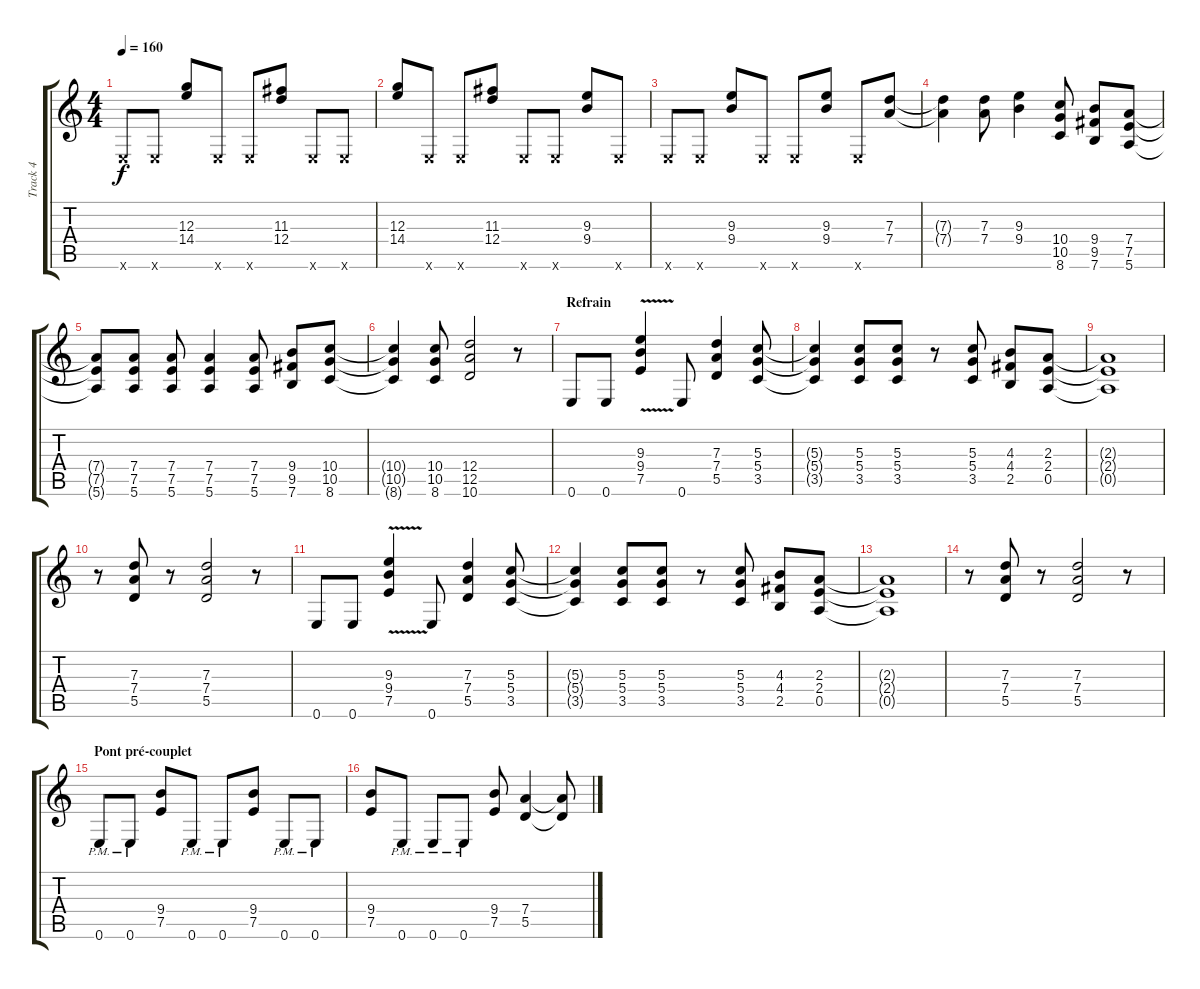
\track ("Track 4" "Track 4") {instrument distortionguitar}
\staff {score tabs}
\tuning (E4 B3 G3 D3 A2 E2) {hide}
\ts (4 4)
\tempo 160
\clef g2
\ks c
0.6{x}.8{dy f} 0.6{x}.8 (12.3 14.4).8 0.6{x}.8 0.6{x}.8 (11.3 12.4).8 0.6{x}.8 0.6{x}.8 |
(12.3 14.4).8 0.6{x}.8 0.6{x}.8 (11.3 12.4).8 0.6{x}.8 0.6{x}.8 (9.3 9.4).8 0.6{x}.8 |
0.6{x}.8 0.6{x}.8 (9.3 9.4).8 0.6{x}.8 0.6{x}.8 (9.3 9.4).8 0.6{x}.8 (7.3 7.4).8 |
(7.3{t} 7.4{t}).4 (7.3 7.4).8 (9.3 9.4).4 (10.4 10.5 8.6).8 (9.4 9.5 7.6).8 (7.4 7.5 5.6).8 |
(7.4{t} 7.5{t} 5.6{t}).8 (7.4 7.5 5.6).8 (7.4 7.5 5.6).8 (7.4 7.5 5.6).4 (7.4 7.5 5.6).8 (9.4 9.5 7.6).8 (10.4 10.5 8.6).8 |
(10.4{t} 10.5{t} 8.6{t}).4 (10.4 10.5 8.6).8 (12.4 12.5 10.6).2 r.8 |
\section ("" "Refrain")
0.6.8 0.6.8 (9.3{v} 9.4{v} 7.5{v}).4 0.6.8 (7.3 7.4 5.5).4 (5.3 5.4 3.5).8 |
(5.3{t} 5.4{t} 3.5{t}).4 (5.3 5.4 3.5).8 (5.3 5.4 3.5).8 r.8 (5.3 5.4 3.5).8 (4.3 4.4 2.5).8 (2.3 2.4 0.5).8 |
(2.3{t} 2.4{t} 0.5{t}).1 |
r.8 (7.3 7.4 5.5).8 r.8 (7.3 7.4 5.5).2 r.8 |
0.6.8 0.6.8 (9.3{v} 9.4{v} 7.5{v}).4 0.6.8 (7.3 7.4 5.5).4 (5.3 5.4 3.5).8 |
(5.3{t} 5.4{t} 3.5{t}).4 (5.3 5.4 3.5).8 (5.3 5.4 3.5).8 r.8 (5.3 5.4 3.5).8 (4.3 4.4 2.5).8 (2.3 2.4 0.5).8 |
(2.3{t} 2.4{t} 0.5{t}).1 |
r.8 (7.3 7.4 5.5).8 r.8 (7.3 7.4 5.5).2 r.8 |
\section ("" "Pont pré-couplet")
0.6{pm}.8 0.6{pm}.8 (9.4 7.5).8 0.6{pm}.8 0.6{pm}.8 (9.4 7.5).8 0.6{pm}.8 0.6{pm}.8 |
(9.4 7.5).8 0.6{pm}.8 0.6{pm}.8 0.6{pm}.8 (9.4 7.5).8 (7.4 5.5).4 (7.4{t} 5.5{t}).8
